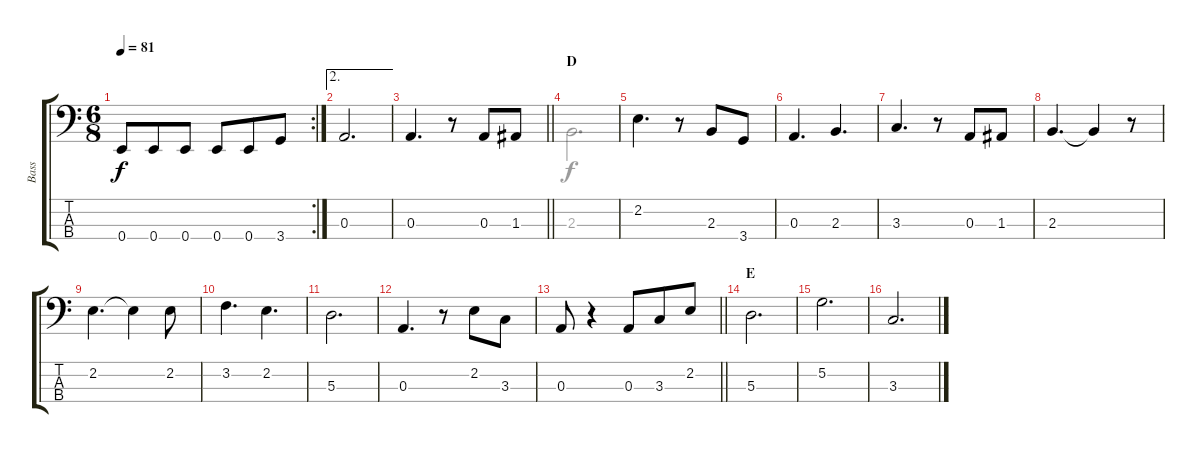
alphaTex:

\track ("Bass" "Bass") {instrument electricbassfinger}
\staff {score tabs}
\tuning (G2 D2 A1 E1) {hide}
\voice
\rc 2
\ts (6 8)
\tempo 81
\clef f4
\ks c
0.4.8{dy f} 0.4.8 0.4.8 0.4.8 0.4.8 3.4.8 |
\ae 2
0.3.2{d} |
\barLineRight lightlight
0.3.4{d} r.8 0.3.8 1.3.8 |
\section ("" "D")
|
2.2.4{d} r.8 2.3.8 3.4.8 |
0.3.4{d} 2.3.4{d} |
3.3.4{d} r.8 0.3.8 1.3.8 |
2.3.4{d} 2.3{t}.4 r.8 |
2.2.4{d} 2.2{t}.4 2.2.8 |
3.2.4{d} 2.2.4{d} |
5.3.2{d} |
0.3.4{d} r.8 2.2.8 3.3.8 |
\barLineRight lightlight
0.3.8 r.4 0.3.8 3.3.8 2.2.8 |
\section ("" "E")
5.3.2{d} |
5.2.2{d} |
3.3.2{d}
\voice
\clef f4
\ottava regular
\simile none
\ks c
|
|
\barLineRight lightlight
|
2.3.2{d} |
|
|
|
|
|
|
|
|
\barLineRight lightlight
|
|
|
